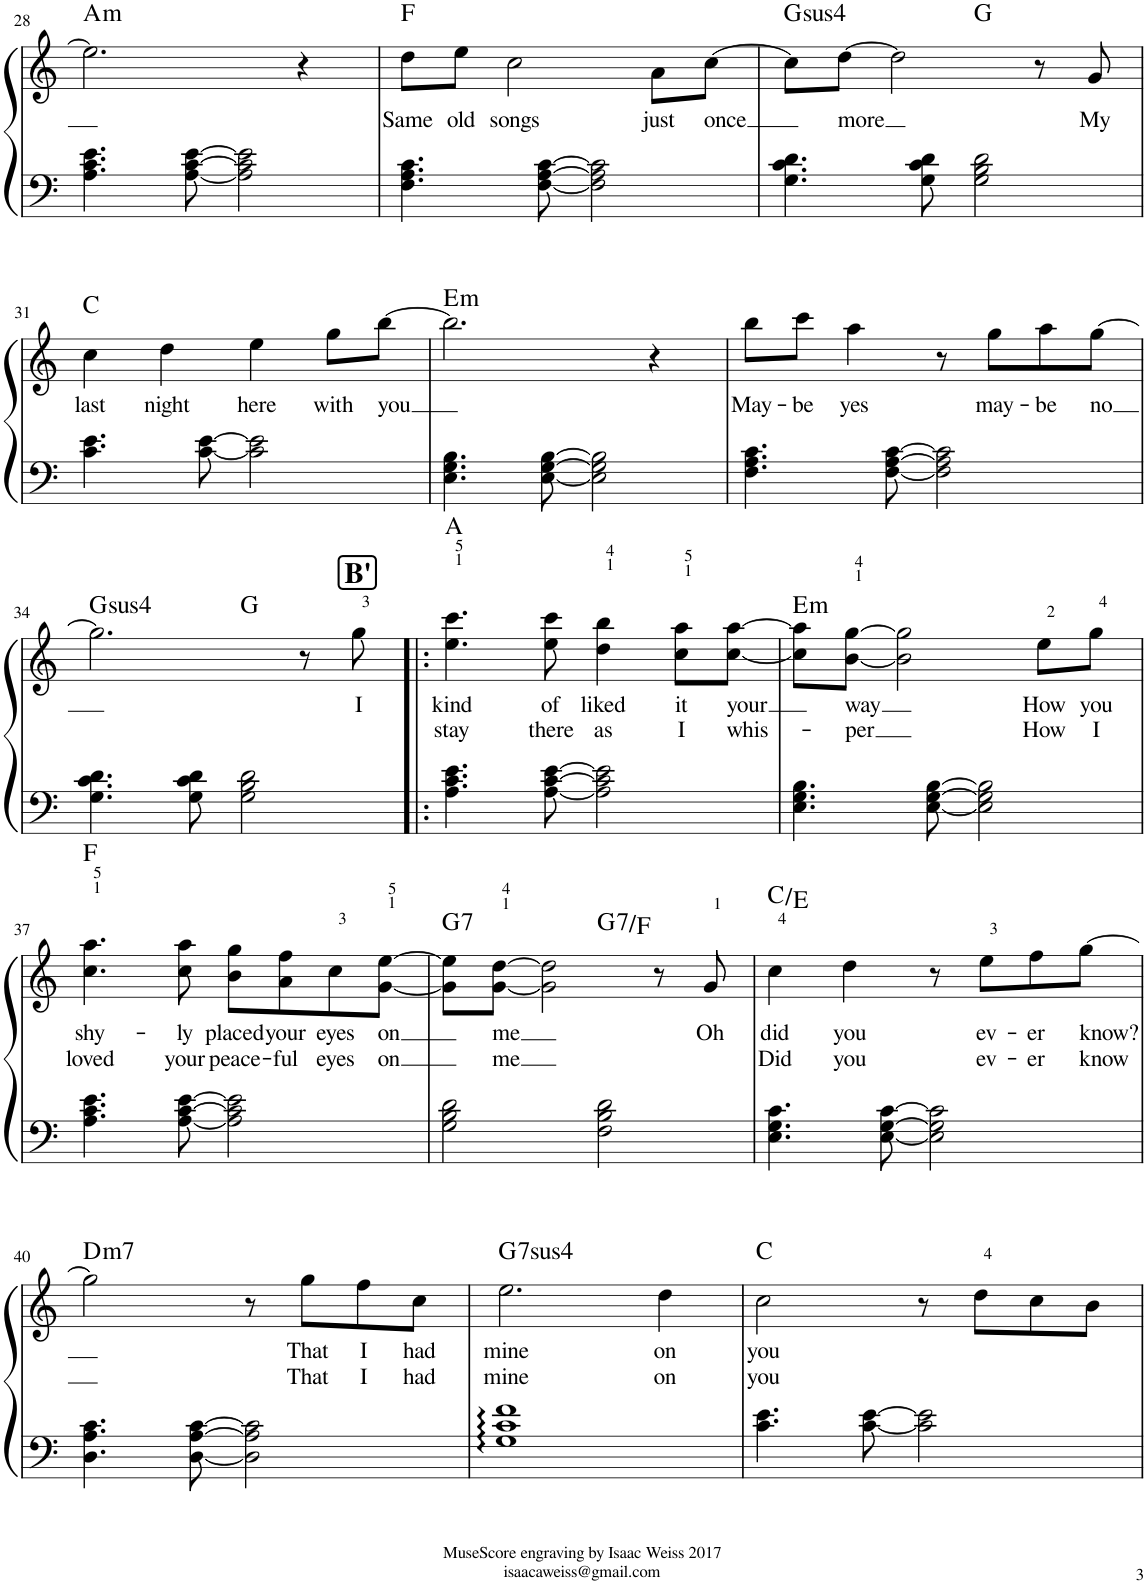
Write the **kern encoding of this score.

**kern	**kern	**text	**text	**harte
*part1	*part1	*part1	*part1	*part1
*staff2	*staff1	*staff1	*staff1	*
*I"Piano	*	*	*	*
*I'Pno.	*	*	*	*
!!LO:PB:g=z
*clefF4	*clefG2	*	*	*
*k[]	*k[]	*	*	*
*M4/4	*M4/4	*	*	*
*met(c)	*met(c)	*	*	*
=28	=28	=28	=28	=28
!	!	!	!	!LO:H:kt=m
4.A\ 4.c\ 4.e\	2.ee\]	.	.	A:min
[8A\ [8c\ [8e\	.	.	.	.
2A\] 2c\] 2e\]	.	.	.	.
.	4r	.	.	.
=29	=29	=29	=29	=29
!	!	!LO:LY:b	!	!
4.F\ 4.A\ 4.c\	8dd\L	Same	.	F:maj
!	!	!LO:LY:b	!	!
.	8ee\J	old	.	.
!	!	!LO:LY:b	!	!
.	2cc\	songs	.	.
[8F\ [8A\ [8c\	.	.	.	.
2F\] 2A\] 2c\]	.	.	.	.
!	!	!LO:LY:b	!	!
.	8a\L	just	.	.
!	!	!LO:LY:b	!	!
.	[8cc\J	once	.	.
=30	=30	=30	=30	=30
!	!	!	!	!LO:H:kt=4
*	*^	*	*	*
4.G\ 4.c\ 4.d\	8cc\L]	2ryy	.	.	G:sus4
!	!	!	!LO:LY:b	!	!
.	[8dd\J	.	more	.	.
.	2dd\]	.	.	.	.
8G\ 8c\ 8d\	.	.	.	.	.
2G\ 2B\ 2d\	.	2ryy	.	.	G:maj
.	8r	.	.	.	.
!	!	!	!LO:LY:b	!	!
.	8g/	.	My	.	.
!!LO:LB:g=z
=31	=31	=31	=31	=31	=31
!	!	!	!LO:LY:b	!	!
*	*v	*v	*	*	*
4.c\ 4.e\	4cc\	last	.	C:maj
!	!	!LO:LY:b	!	!
.	4dd\	night	.	.
[8c\ [8e\	.	.	.	.
!	!	!LO:LY:b	!	!
2c\] 2e\]	4ee\	here	.	.
!	!	!LO:LY:b	!	!
.	8gg\L	with	.	.
!	!	!LO:LY:b	!	!
.	[8bb\J	you	.	.
=32	=32	=32	=32	=32
!	!	!	!	!LO:H:kt=m
4.E\ 4.G\ 4.B\	2.bb\]	.	.	E:min
[8E\ [8G\ [8B\	.	.	.	.
2E\] 2G\] 2B\]	.	.	.	.
.	4r	.	.	.
=33	=33	=33	=33	=33
!	!	!LO:LY:b	!	!
4.F\ 4.A\ 4.c\	8bb\L	May-	.	.
!	!	!LO:LY:b	!	!
.	8ccc\J	-be	.	.
!	!	!LO:LY:b	!	!
.	4aa\	yes	.	.
[8F\ [8A\ [8c\	.	.	.	.
2F\] 2A\] 2c\]	8r	.	.	.
!	!	!LO:LY:b	!	!
.	8gg\L	may-	.	.
!	!	!LO:LY:b	!	!
.	8aa\	-be	.	.
!	!	!LO:LY:b	!	!
.	[8gg\J	no	.	.
!!LO:LB:g=z
=34	=34	=34	=34	=34
!	!	!	!	!LO:H:kt=4
*	*^	*	*	*
4.G\ 4.c\ 4.d\	2.gg\]	2ryy	.	.	G:sus4
8G\ 8c\ 8d\	.	.	.	.	.
2G\ 2B\ 2d\	.	2ryy	.	.	G:maj
.	8r	.	.	.	.
!	!	!	!LO:LY:b	!	!
.	8gg\	.	I	.	.
!!LO:REH:place=s1:a:B:cj:fs=14:t=B'
=35!|:	=35!|:	=35!|:	=35!|:	=35!|:	=35!|:
!	!	!	!LO:LY:b	!LO:LY:b	!
*	*v	*v	*	*	*
4.A\ 4.c\ 4.e\	4.ee\ 4.cccn\	kind	stay	A:maj
!	!	!LO:LY:b	!LO:LY:b	!
[8A\ [8c\ [8e\	8ee\ 8ccc\	of	there	.
!	!	!LO:LY:b	!LO:LY:b	!
2A\] 2c\] 2e\]	4dd\ 4bb\	liked	as	.
!	!	!LO:LY:b	!LO:LY:b	!
.	8cc\ 8aa\L	it	I	.
!	!	!LO:LY:b	!LO:LY:b	!
.	[8cc\ [8aa\J	your	whis-	.
=36	=36	=36	=36	=36
!	!	!	!	!LO:H:kt=m
4.E\ 4.G\ 4.B\	8cc\] 8aa\]L	.	.	E:min
!	!	!LO:LY:b	!LO:LY:b	!
.	[8b\ [8gg\J	way	-per	.
.	2b\] 2gg\]	.	.	.
[8E\ [8G\ [8B\	.	.	.	.
2E\] 2G\] 2B\]	.	.	.	.
!	!	!LO:LY:b	!LO:LY:b	!
.	8ee\L	How	How	.
!	!	!LO:LY:b	!LO:LY:b	!
.	8gg\J	you	I	.
!!LO:LB:g=z
=37	=37	=37	=37	=37
!	!	!LO:LY:b	!LO:LY:b	!
4.A\ 4.c\ 4.e\	4.cc\ 4.aa\	shy-	loved	F:maj
!	!	!LO:LY:b	!LO:LY:b	!
[8A\ [8c\ [8e\	8cc\ 8aa\	-ly	your	.
!	!	!LO:LY:b	!LO:LY:b	!
2A\] 2c\] 2e\]	8b\ 8gg\L	placed	peace-	.
!	!	!LO:LY:b	!LO:LY:b	!
.	8a\ 8ff\	your	-ful	.
!	!	!LO:LY:b	!LO:LY:b	!
.	8cc\	eyes	eyes	.
!	!	!LO:LY:b	!LO:LY:b	!
.	[8g\ [8ee\J	on	on	.
=38	=38	=38	=38	=38
!	!	!	!	!LO:H:kt=7
*	*^	*	*	*
2G\ 2B\ 2d\	8g\] 8ee\]L	2ryy	.	.	G:7
!	!	!	!LO:LY:b	!LO:LY:b	!
.	[8g\ [8dd\J	.	me	me	.
.	2g\] 2dd\]	.	.	.	.
!	!	!	!	!	!LO:H:kt=7
2F\ 2B\ 2d\	.	2ryy	.	.	G:7/b7
.	8r	.	.	.	.
!	!	!	!LO:LY:b	!	!
.	8g/	.	Oh	.	.
=39	=39	=39	=39	=39	=39
!	!	!	!LO:LY:b	!LO:LY:b	!
*	*v	*v	*	*	*
4.E\ 4.G\ 4.c\	4cc\	did	Did	C:maj/3
!	!	!LO:LY:b	!LO:LY:b	!
.	4dd\	you	you	.
[8E\ [8G\ [8c\	.	.	.	.
2E\] 2G\] 2c\]	8r	.	.	.
!	!	!LO:LY:b	!LO:LY:b	!
.	8ee\L	ev-	ev-	.
!	!	!LO:LY:b	!LO:LY:b	!
.	8ff\	-er	-er	.
!	!	!LO:LY:b	!LO:LY:b	!
.	[8gg\J	know?	know	.
!!LO:LB:g=z
=40	=40	=40	=40	=40
!	!	!	!	!LO:H:kt=m7
4.D\ 4.A\ 4.c\	2gg\]	.	.	D:min7
[8D\ [8A\ [8c\	.	.	.	.
2D\] 2A\] 2c\]	8r	.	.	.
!	!	!LO:LY:b	!LO:LY:b	!
.	8gg\L	That	That	.
!	!	!LO:LY:b	!LO:LY:b	!
.	8ff\	I	I	.
!	!	!LO:LY:b	!LO:LY:b	!
.	8cc\J	had	had	.
=41	=41	=41	=41	=41
!	!	!LO:LY:b	!LO:LY:b	!LO:H:kt=74
1G 1c 1f	2.ee\	mine	mine	G:sus4(7)
!	!	!LO:LY:b	!LO:LY:b	!
.	4dd\	on	on	.
=42	=42	=42	=42	=42
!	!	!LO:LY:b	!LO:LY:b	!
4.c\ 4.e\	2cc\	you	you	C:maj
[8c\ [8e\	.	.	.	.
2c\] 2e\]	8r	.	.	.
.	8dd\L	.	.	.
.	8cc\	.	.	.
.	8b\J	.	.	.
=	=	=	=	=
*-	*-	*-	*-	*-
